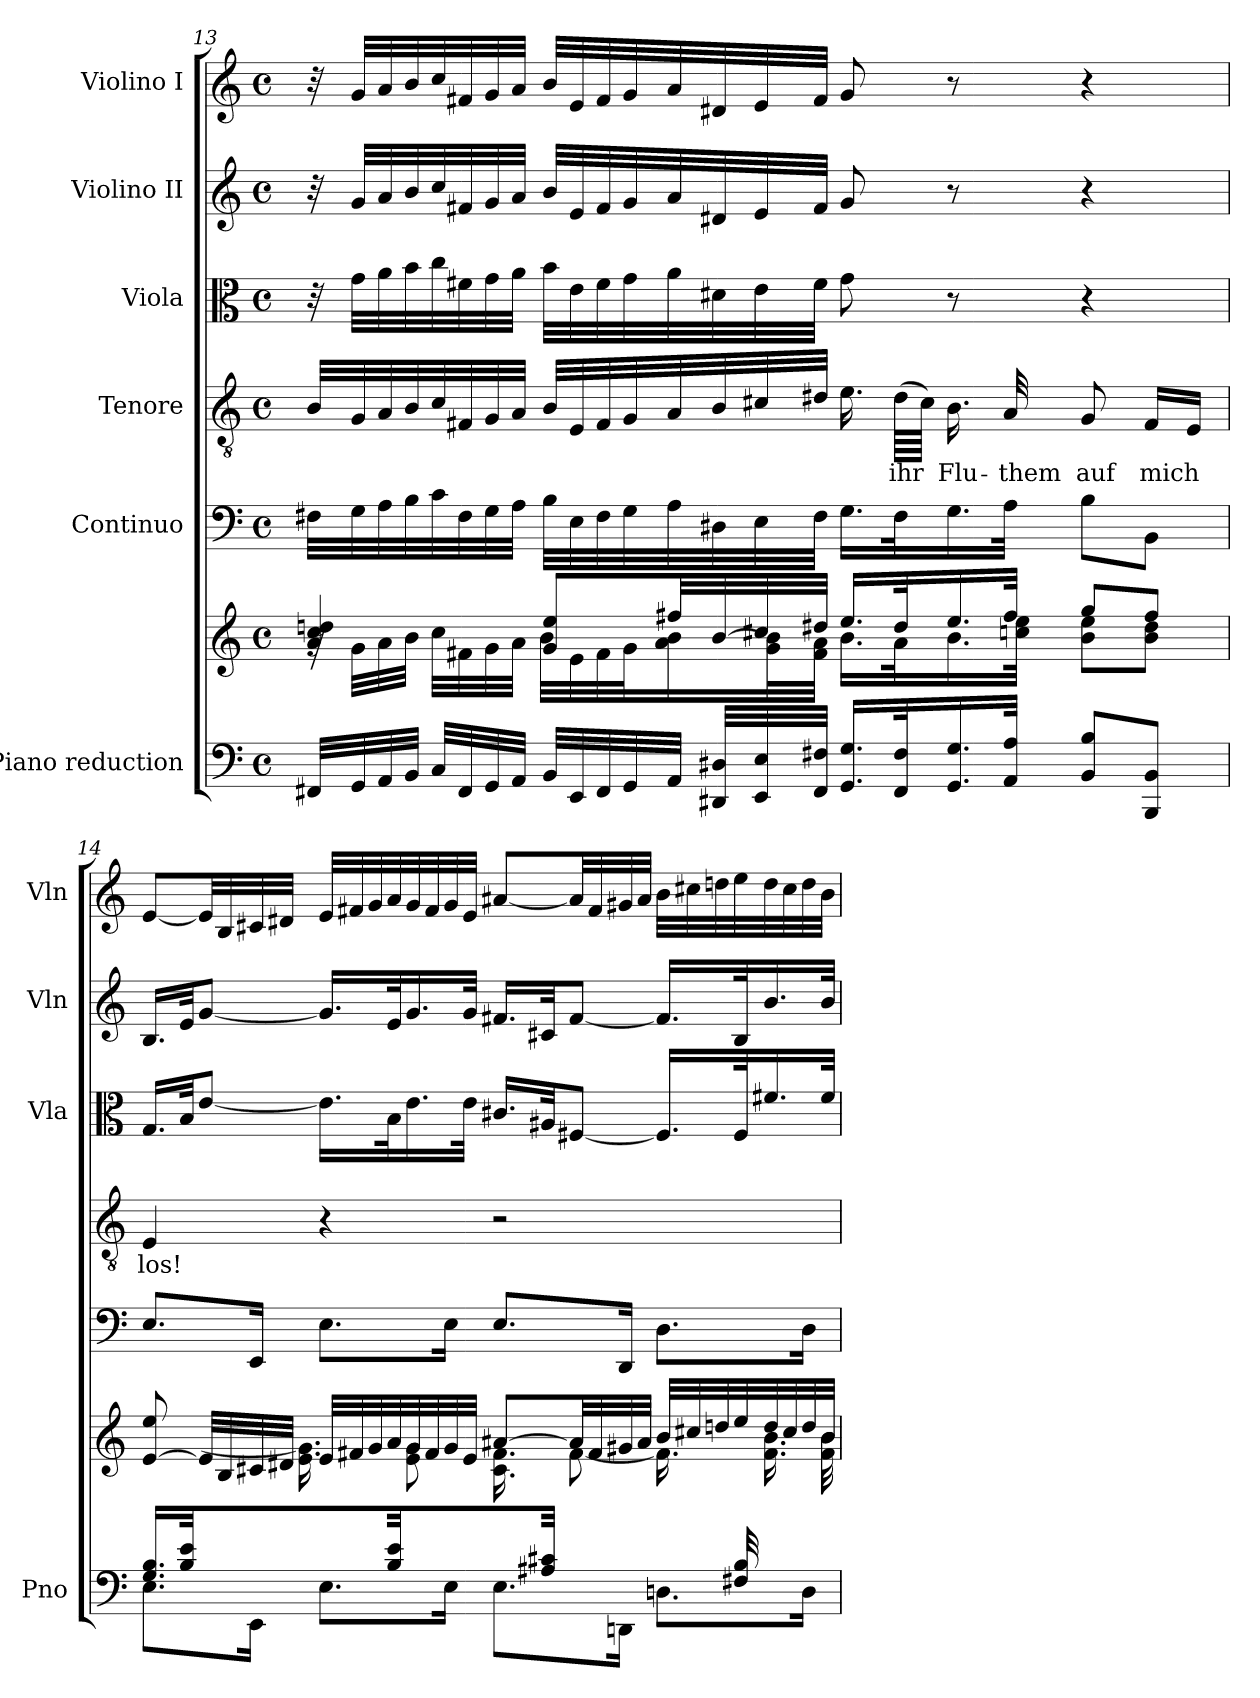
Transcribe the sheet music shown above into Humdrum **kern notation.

**kern	**kern	**kern	**kern	**text	**kern	**kern	**kern
*part6	*part6	*part5	*part4	*part4	*part3	*part2	*part1
*staff7	*staff6	*staff5	*staff4	*staff4	*staff3	*staff2	*staff1
*I"Piano reduction	*	*I"Continuo	*I"Tenore	*	*I"Viola	*I"Violino II	*I"Violino I
*I'Pno	*	*	*	*	*I'Vla	*I'Vln	*I'Vln
!!LO:LB:g=z
*clefF4	*clefG2	*clefF4	*clefGv2	*	*clefC3	*clefG2	*clefG2
*k[]	*k[]	*k[]	*k[]	*	*k[]	*k[]	*k[]
*M4/4	*M4/4	*M4/4	*M4/4	*	*M4/4	*M4/4	*M4/4
*met(c)	*met(c)	*met(c)	*met(c)	*	*met(c)	*met(c)	*met(c)
=13	=13	=13	=13	=13	=13	=13	=13
*	*^	*	*	*	*	*	*
32FF#X/LLL	4a/ 4cc/ 4ddn/	32rg	32F#X\LLL	32B/LLL	.	32r	32r	32r
32GG/	.	32g\LLL	32G\	32G/	.	32g\LLL	32g/LLL	32g/LLL
32AA/	.	32a\	32A\	32A/	.	32a\	32a/	32a/
32BB/JJJ	.	32b\JJJ	32B\	32B/	.	32b\	32b/	32b/
32C/LLL	.	32cc\LLL	32c\	32c/	.	32cc\	32cc/	32cc/
32FF#/	.	32f#X\	32F#\	32F#X/	.	32f#X\	32f#X/	32f#X/
32GG/	.	32g\	32G\	32G/	.	32g\	32g/	32g/
32AA/JJJ	.	32a\JJJ	32A\JJJ	32A/JJJ	.	32a\JJJ	32a/JJJ	32a/JJJ
32BB/LLL	8g/ 8ee/L	32b\LLL	32B\LLL	32B/LLL	.	32b\LLL	32b/LLL	32b/LLL
32EE/	.	32e\	32E\	32E/	.	32e\	32e/	32e/
32FF#/	.	32f#\	32F#\	32F#/	.	32f#\	32f#/	32f#/
32GG/	.	32g\J	32G\	32G/	.	32g\	32g/	32g/
32AA/JJJ	32ff#X/LL	16a\ 16b\	32A\	32A/	.	32a\	32a/	32a/
32DD#X/ 32D#X/LLL	[32b/	.	32D#X\	32B/	.	32d#X\	32d#X/	32d#X/
32EE/ 32E/	32cc#X/	32g\ 32b\]L	32E\	32c#X/	.	32e\	32e/	32e/
32FF#/ 32F#X/JJJ	32dd#X/JJJ	32f#\ 32a\JJJ	32F#\JJJ	32d#X/JJJ	.	32f#\JJJ	32f#/JJJ	32f#/JJJ
16.GG/ 16.G/LL	16.ee/LL	16.b\LL	16.G\LL	16.e\	.	8g\	8g/	8g/
!	!	!	!	!	!LO:LY:b	!	!	!
32FF#/ 32F#/K	32dd#/K	32a\K	32F#\K	(>64d#\LLLL	ihr	.	.	.
.	.	.	.	64c#\JJJJ)	.	.	.	.
!	!	!	!	!	!LO:LY:b	!	!	!
16.GG/ 16.G/	16.ee/	16.b\	16.G\	16.B\	Flu-	8r	8r	8r
!	!	!	!	!	!LO:LY:b	!	!	!
32AA/ 32A/JJk	32ff#/JJk	32ccn\ 32ee\JJk	32A\JJk	32A/	-them	.	.	.
!	!	!	!	!	!LO:LY:b	!	!	!
8BB/ 8B/L	8gg/L	8b\ 8ee\L	8B\L	8G/	auf	4r	4r	4r
!	!	!	!	!	!LO:LY:b	!	!	!
8BBB/ 8BB/J	8ff#/J	8b\ 8dd#\J	8BB\J	16F#/LL	mich	.	.	.
.	.	.	.	16E/JJ	.	.	.	.
!!LO:PB:g=z
=14	=14	=14	=14	=14	=14	=14	=14	=14
*^	*	*	*	*	*	*	*	*
!	!	!	!	!	!	!LO:LY:b	!	!	!
16.G/ 16.B/LL	8.E\L	[8e/ 8ee/	8ryy	8.E/L	4E/	los!	16.G/LL	16.B/LL	[8e/L
32B/ 32e/JK	.	.	.	.	.	.	32B/JK	32e/JK	.
8..ryy	.	32e/LLL]	8e\ [8g\J	.	.	.	[8e/J	[8g/J	32e/LL]
.	.	32B/	.	.	.	.	.	.	32B/
.	16EE\Jk	32c#X/	.	16EE/Jk	.	.	.	.	32c#X/
.	.	32d#X/JJJ	.	.	.	.	.	.	32d#X/JJJ
.	8.E\L	32e/LLL	16.e\ 16.g\]LL	8.E\L	4r	.	16.e\LL]	16.g/LL]	32e/LLL
.	.	32f#X/	.	.	.	.	.	.	32f#X/
.	.	32g/	.	.	.	.	.	.	32g/
32B/ 32e/JK	.	32a/	32ryy	.	.	.	32B\K	32e/K	32a/
8..ryy	.	32g/	8e\ 8g\J	.	.	.	16.e\	16.g/	32g/
.	.	32f#/	.	.	.	.	.	.	32f#/
.	16E\Jk	32g/	.	16E\Jk	.	.	.	.	32g/
.	.	32e/JJJ	.	.	.	.	32e\JJk	32g/JJk	32e/JJJ
.	8.E\L	[8a#X/L	16.c#\ 16.f#\LL	8.E/L	2r	.	16.c#X/LL	16.f#X/LL	[8a#X/L
32A#X/ 32c#/JK	.	.	32ryy	.	.	.	32A#X/JK	32c#X/JK	.
8..ryy	.	32a#/LL]	[8f#\J	.	.	.	[8F#X/J	[8f#/J	32a#/LL]
.	.	32f#/	.	.	.	.	.	.	32f#/
.	16DDn\Jk	32g#X/	.	16DD/Jk	.	.	.	.	32g#X/
.	.	32a#/JJJ	.	.	.	.	.	.	32a#/JJJ
.	8.Dn\L	32b/LLL	16.f#\LL]	8.D\L	.	.	16.F#/LL]	16.f#/LL]	32b\LLL
.	.	32cc#X/	.	.	.	.	.	.	32cc#X\
.	.	32ddn/	.	.	.	.	.	.	32ddn\
32F#X/ 32B/K	.	32ee/	32ryy	.	.	.	32F#/K	32B/K	32ee\
8ryy	.	32dd/	16.f#\ 16.b\	.	.	.	16.f#X/	16.b/	32dd\
.	.	32cc#/	.	.	.	.	.	.	32cc#\
.	16D\Jk	32dd/	.	16D\Jk	.	.	.	.	32dd\
.	.	32b/JJJ	32f#\ 32b\JJk	.	.	.	32f#/JJk	32b/JJk	32b\JJJ
*v	*v	*	*	*	*	*	*	*	*
*	*v	*v	*	*	*	*	*	*
=	=	=	=	=	=	=	=
*-	*-	*-	*-	*-	*-	*-	*-
